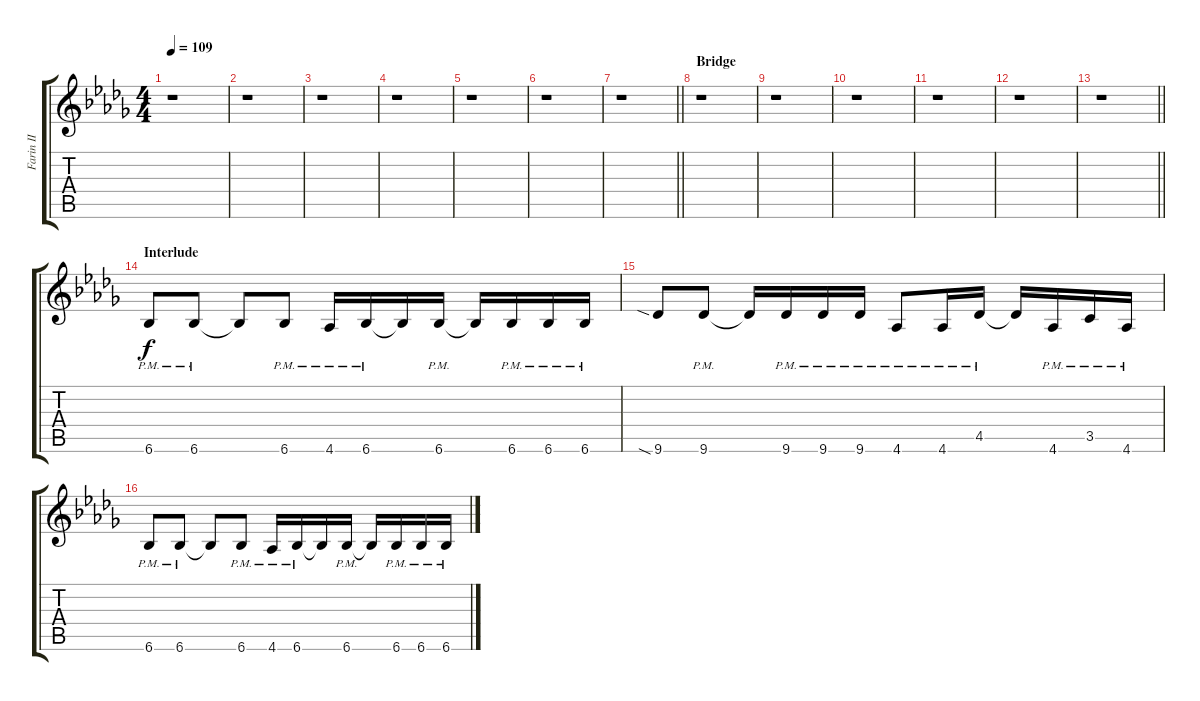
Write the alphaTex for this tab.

\track ("Farin II" "Farin II") {instrument distortionguitar}
\staff {score tabs}
\tuning (E4 B3 G3 D3 A2 E2) {hide}
\ts (4 4)
\tempo 109
\clef g2
\ks bbminor
r.1{dy mp} |
r.1 |
r.1 |
r.1 |
r.1 |
r.1 |
\barLineRight lightlight
r.1 |
\section ("" "Bridge")
r.1 |
r.1 |
r.1 |
r.1 |
r.1 |
\barLineRight lightlight
r.1 |
\section ("" "Interlude")
6.6{pm}.8{dy f instrument electricguitarmuted} 6.6{pm}.8 6.6{t}.8 6.6{pm}.8 4.6{pm}.16 6.6{pm}.16 6.6{t}.16 6.6{pm}.16 6.6{t}.16 6.6{pm}.16 6.6{pm}.16 6.6{pm}.16 |
9.6{sia}.8 9.6{pm}.8 9.6{t}.16 9.6{pm}.16 9.6{pm}.16 9.6{pm}.16 4.6{pm}.8 4.6{pm}.16 4.5{pm}.16 4.5{t}.16 4.6{pm}.16 3.5{pm}.16 4.6{pm}.16 |
6.6{pm}.8{instrument electricguitarmuted} 6.6{pm}.8 6.6{t}.8 6.6{pm}.8 4.6{pm}.16 6.6{pm}.16 6.6{t}.16 6.6{pm}.16 6.6{t}.16 6.6{pm}.16 6.6{pm}.16 6.6{pm}.16
